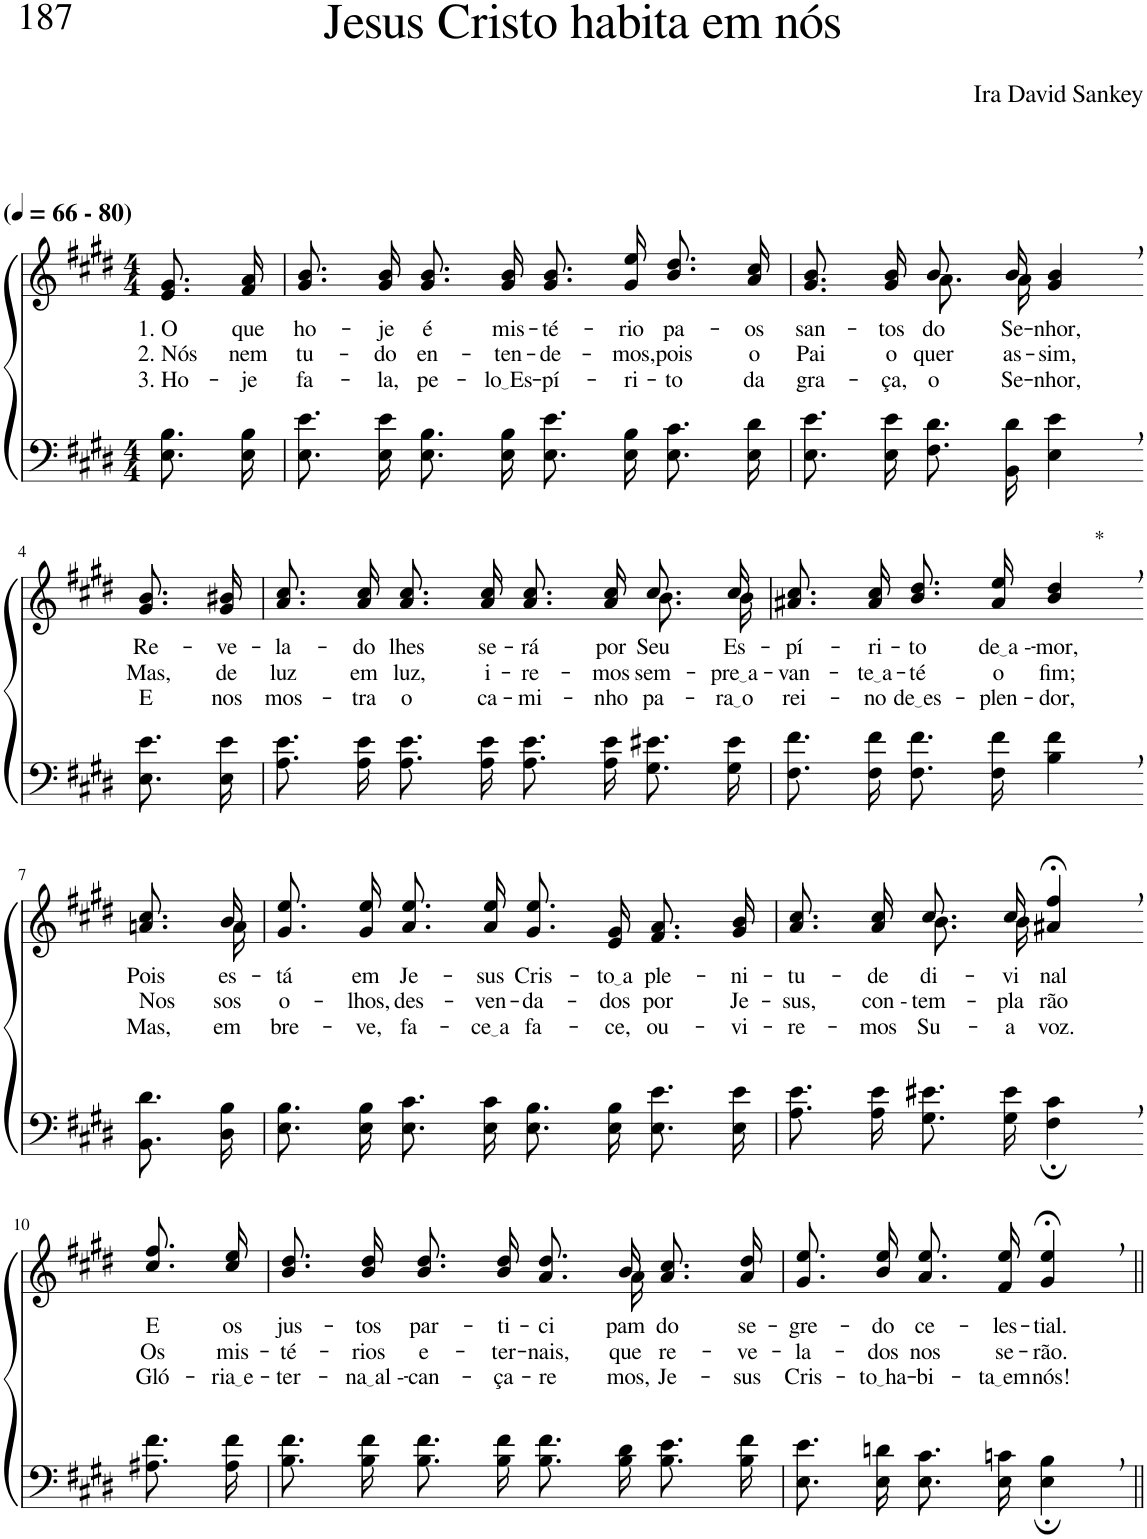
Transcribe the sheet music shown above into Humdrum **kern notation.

**kern	**kern	**text	**text	**text
*part2	*part1	*part1	*part1	*part1
*staff2	*staff1	*staff1	*staff1	*staff1
*I"Parte III e IV	*I"Parte I e II	*	*	*
*clefF4	*clefG2	*	*	*
*Trd1c2	*Trd1c2	*	*	*
*k[f#c#g#d#]	*k[f#c#g#d#]	*	*	*
*M4/4	*M4/4	*	*	*
*MM66	*MM66	*	*	*
=1	=1	=1	=1	=1
!	!LO:TX:a:B:t=(	!	!	!
!	!LO:TX:a:B:t=- 80)	!	!	!
!	!	!LO:LY:b	!LO:LY:b	!LO:LY:b
8.E\ 8.B\L	8.e/ 8.g#/L	1. O	2. Nós	3. Ho-
!	!	!LO:LY:b	!LO:LY:b	!LO:LY:b
16E\ 16B\Jk	16f#/ 16a/Jk	que	nem	-je
=2	=2	=2	=2	=2
!	!	!LO:LY:b	!LO:LY:b	!LO:LY:b
8.E\ 8.e\L	8.g#/ 8.b/L	ho-	tu-	fa-
!	!	!LO:LY:b	!LO:LY:b	!LO:LY:b
16E\ 16e\Jk	16g#/ 16b/Jk	-je	-do	-la,
!	!	!LO:LY:b	!LO:LY:b	!LO:LY:b
8.E\ 8.B\L	8.g#/ 8.b/L	é	en-	pe-
!	!	!LO:LY:b	!LO:LY:b	!LO:LY:b
16E\ 16B\Jk	16g#/ 16b/Jk	mis-	-ten-	lo Es
!	!	!LO:LY:b	!LO:LY:b	!LO:LY:b
8.E\ 8.e\L	8.g#\ 8.b\L	-té-	-de-	-pí-
!	!	!LO:LY:b	!LO:LY:b	!LO:LY:b
16E\ 16B\Jk	16g#\ 16ee\Jk	-rio	-mos,	-ri-
!	!	!LO:LY:b	!LO:LY:b	!LO:LY:b
8.E\ 8.c#\L	8.b\ 8.dd#\L	pa-	pois	-to
!	!	!LO:LY:b	!LO:LY:b	!LO:LY:b
16E\ 16d#\Jk	16a\ 16cc#\Jk	-os	o	da
=3	=3	=3	=3	=3
*	*^	*	*	*
!	!	!	!LO:LY:b	!LO:LY:b	!LO:LY:b
8.E\ 8.e\L	4ryy	8.g#/ 8.b/L	san-	Pai	gra-
!	!	!	!LO:LY:b	!LO:LY:b	!LO:LY:b
16E\ 16e\Jk	.	16g#/ 16b/Jk	-tos	o	-ça,
!	!	!	!LO:LY:b	!LO:LY:b	!LO:LY:b
8.F#\ 8.d#\L	8b/	8.a\L	do	quer	o
.	16ryy	.	.	.	.
!	!	!	!LO:LY:b	!LO:LY:b	!LO:LY:b
16BB\ 16d#\Jk	16b/	16a\Jk	Se-	as-	Se-
!	!	!	!LO:LY:b	!LO:LY:b	!LO:LY:b
4E\, 4e\,	4ryy	4g#/ 4b/	-nhor,	-sim,	-nhor,
!!LO:LB:g=z
=4-	=4-	=4-	=4-	=4-	=4-
!	!	!	!LO:LY:b	!LO:LY:b	!LO:LY:b
*	*v	*v	*	*	*
8.E\ 8.e\L	8.g#/ 8.b/L	Re-	Mas,	E
!	!	!LO:LY:b	!LO:LY:b	!LO:LY:b
16E\ 16e\Jk	16g#/ 16b#X/Jk	-ve-	de	nos
=5	=5	=5	=5	=5
!	!	!LO:LY:b	!LO:LY:b	!LO:LY:b
*	*^	*	*	*
8.A\ 8.e\L	8.a\ 8.cc#\L	2.ryy	-la-	luz	mos-
!	!	!	!LO:LY:b	!LO:LY:b	!LO:LY:b
16A\ 16e\Jk	16a\ 16cc#\Jk	.	-do	em	-tra
!	!	!	!LO:LY:b	!LO:LY:b	!LO:LY:b
8.A\ 8.e\L	8.a\ 8.cc#\L	.	lhes	luz,	o
!	!	!	!LO:LY:b	!LO:LY:b	!LO:LY:b
16A\ 16e\Jk	16a\ 16cc#\Jk	.	se-	i-	ca-
!	!	!	!LO:LY:b	!LO:LY:b	!LO:LY:b
8.A\ 8.e\L	8.a\ 8.cc#\L	.	-rá	-re-	-mi-
!	!	!	!LO:LY:b	!LO:LY:b	!LO:LY:b
16A\ 16e\Jk	16a\ 16cc#\Jk	.	por	-mos	-nho
!	!	!	!LO:LY:b	!LO:LY:b	!LO:LY:b
8.G#\ 8.e#X\L	8.cc#/L	8.b\L	Seu	sem-	pa-
!	!	!	!LO:LY:b	!LO:LY:b	!LO:LY:b
16G#\ 16e#\Jk	16cc#/Jk	16b\Jk	Es-	pre a	ra o
=6	=6	=6	=6	=6	=6
!	!	!	!LO:LY:b	!LO:LY:b	!LO:LY:b
*	*v	*v	*	*	*
8.F#\ 8.f#\L	8.a#X\ 8.cc#\L	-pí-	-van-	rei-
!	!	!LO:LY:b	!LO:LY:b	!LO:LY:b
16F#\ 16f#\Jk	16a#\ 16cc#\Jk	-ri-	te a	-no
!	!	!LO:LY:b	!LO:LY:b	!LO:LY:b
8.F#\ 8.f#\L	8.b\ 8.dd#\L	-to	-té	de es
!	!	!LO:LY:b	!LO:LY:b	!LO:LY:b
16F#\ 16f#\Jk	16a#\ 16ee\Jk	de a -	o	-plen-
!	!LO:TX:a:t=*	!	!	!
!	!	!LO:LY:b	!LO:LY:b	!LO:LY:b
4B\, 4f#\,	4b/, 4dd#/,	-mor,	fim;	-dor,
!!LO:LB:g=z
=7-	=7-	=7-	=7-	=7-
!	!	!LO:LY:b	!LO:LY:b	!LO:LY:b
*	*^	*	*	*
8.BB\ 8.d#\L	8.an/ 8.cc#/L	8.ryy	Pois	Nos-	Mas,
!	!	!	!LO:LY:b	!LO:LY:b	!LO:LY:b
16D#\ 16B\Jk	16b/Jk	16a\	es-	-sos	em
=8	=8	=8	=8	=8	=8
!	!	!	!LO:LY:b	!LO:LY:b	!LO:LY:b
*	*v	*v	*	*	*
8.E\ 8.B\L	8.g#\ 8.ee\L	-tá	o-	bre-
!	!	!LO:LY:b	!LO:LY:b	!LO:LY:b
16E\ 16B\Jk	16g#\ 16ee\Jk	em	-lhos,	-ve,
!	!	!LO:LY:b	!LO:LY:b	!LO:LY:b
8.E\ 8.c#\L	8.a\ 8.ee\L	Je-	des-	fa-
!	!	!LO:LY:b	!LO:LY:b	!LO:LY:b
16E\ 16c#\Jk	16a\ 16ee\Jk	-sus	-ven-	ce a
!	!	!LO:LY:b	!LO:LY:b	!LO:LY:b
8.E\ 8.B\L	8.g#/ 8.ee/L	Cris-	-da-	fa-
!	!	!LO:LY:b	!LO:LY:b	!LO:LY:b
16E\ 16B\Jk	16e/ 16g#/Jk	to a	-dos	-ce,
!	!	!LO:LY:b	!LO:LY:b	!LO:LY:b
8.E\ 8.e\L	8.f#/ 8.a/L	ple-	por	ou-
!	!	!LO:LY:b	!LO:LY:b	!LO:LY:b
16E\ 16e\Jk	16g#/ 16b/Jk	-ni-	Je-	-vi-
=9	=9	=9	=9	=9
!	!	!LO:LY:b	!LO:LY:b	!LO:LY:b
*	*^	*	*	*
8.A\ 8.e\L	8.a\ 8.cc#\L	4ryy	-tu-	-sus,	-re-
!	!	!	!LO:LY:b	!LO:LY:b	!LO:LY:b
16A\ 16e\Jk	16a\ 16cc#\Jk	.	-de	con --	-mos
!	!	!	!LO:LY:b	!LO:LY:b	!LO:LY:b
8.G#\ 8.e#X\L	8.cc#/L	8.b\L	di-	-tem-	Su-
!	!	!	!LO:LY:b	!LO:LY:b	!LO:LY:b
16G#\ 16e#\Jk	16cc#/Jk	16b\Jk	-vi-	-pla-	-a
!	!	!	!LO:LY:b	!LO:LY:b	!LO:LY:b
4F#\;, 4c#\;,	4a#X/;<, 4ff#/;<,	4ryy	-nal	-rão	voz.
!!LO:LB:g=z
=10-	=10-	=10-	=10-	=10-	=10-
!	!	!	!LO:LY:b	!LO:LY:b	!LO:LY:b
*	*v	*v	*	*	*
8.A#X\ 8.f#\L	8.cc#\ 8.ff#\L	E	Os	Gló-
!	!	!LO:LY:b	!LO:LY:b	!LO:LY:b
16A#\ 16f#\Jk	16cc#\ 16ee\Jk	os	mis-	ria e
=11	=11	=11	=11	=11
!	!	!LO:LY:b	!LO:LY:b	!LO:LY:b
*	*^	*	*	*
8.B\ 8.f#\L	8.b\ 8.dd#\L	8.ryy	jus-	-té-	-ter-
!	!	!	!LO:LY:b	!LO:LY:b	!LO:LY:b
*	*v	*v	*	*	*
16B\ 16f#\Jk	16b\ 16dd#\Jk	-tos	-rios	na al -
!	!	!LO:LY:b	!LO:LY:b	!LO:LY:b
8.B\ 8.f#\L	8.b\ 8.dd#\L	par-	e-	-can-
!	!	!LO:LY:b	!LO:LY:b	!LO:LY:b
16B\ 16f#\Jk	16b\ 16dd#\Jk	-ti-	-ter-	-ça-
!	!	!LO:LY:b	!LO:LY:b	!LO:LY:b
8.B\ 8.f#\L	8.a/ 8.dd#/L	-ci-	-nais,	-re-
*	*^	*	*	*
!	!	!	!LO:LY:b	!LO:LY:b	!LO:LY:b
16B\ 16d#\Jk	16b/Jk	16a\	-pam-	que	-mos,
!	!	!	!LO:LY:b	!LO:LY:b	!LO:LY:b
8.B\ 8.e\L	8.a\ 8.cc#\L	4ryy	do	re-	Je-
!	!	!	!LO:LY:b	!LO:LY:b	!LO:LY:b
16B\ 16f#\Jk	16a\ 16dd#\Jk	.	se-	-ve-	-sus
*	*v	*v	*	*	*
=12	=12	=12	=12	=12
!	!	!LO:LY:b	!LO:LY:b	!LO:LY:b
8.E\ 8.e\L	8.g#\ 8.ee\L	-gre-	-la-	Cris-
!	!	!LO:LY:b	!LO:LY:b	!LO:LY:b
16E\ 16dn\Jk	16b\ 16ee\Jk	-do	-dos	to ha
!	!	!LO:LY:b	!LO:LY:b	!LO:LY:b
8.E\ 8.c#\L	8.a\ 8.ee\L	ce-	nos	-bi-
!	!	!LO:LY:b	!LO:LY:b	!LO:LY:b
16E\ 16cn\Jk	16f#\ 16ee\Jk	-les-	se-	ta em
!	!	!LO:LY:b	!LO:LY:b	!LO:LY:b
4E\;, 4B\;,	4g#/;<, 4ee/;<,	-tial.	-rão.	nós!
=||	=||	=||	=||	=||
*-	*-	*-	*-	*-
